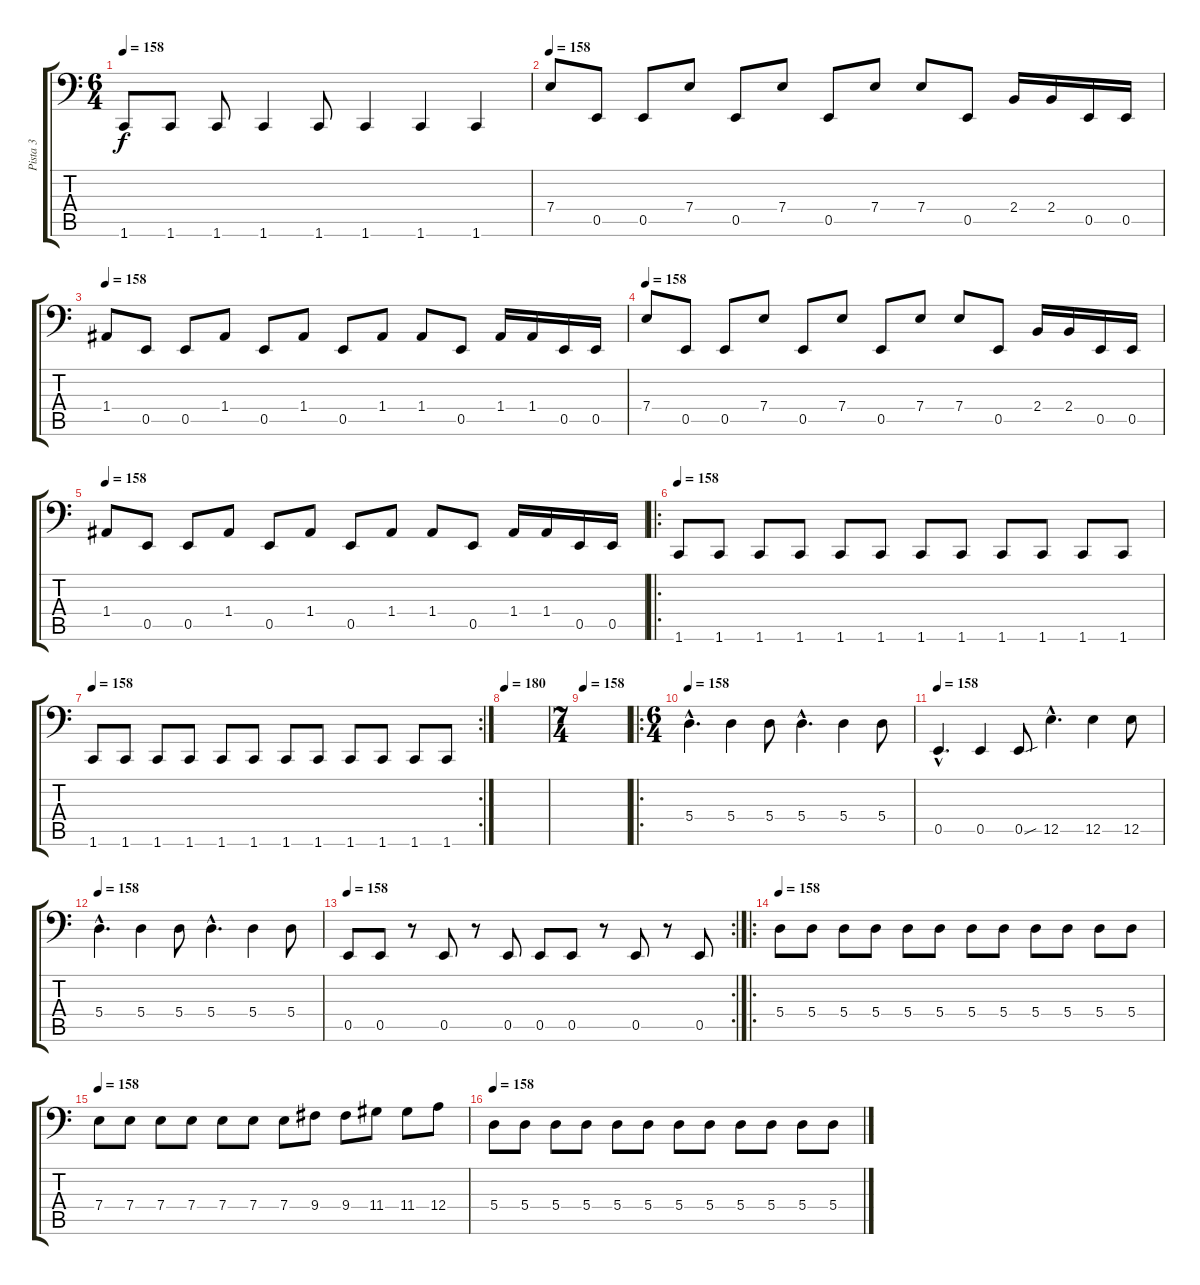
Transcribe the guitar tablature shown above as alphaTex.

\track ("Pista 3" "Pista 3") {instrument fretlessbass}
\staff {score tabs}
\tuning (C3 G2 D2 A1 E1 B0) {hide}
\ts (6 4)
\tempo 158
\clef f4
\ks c
1.6.8{dy f} 1.6.8 1.6.8 1.6.4 1.6.8 1.6.4 1.6.4 1.6.4 |
\tempo 158
7.4.8 0.5.8 0.5.8 7.4.8 0.5.8 7.4.8 0.5.8 7.4.8 7.4.8 0.5.8 2.4.16 2.4.16 0.5.16 0.5.16 |
\tempo 158
1.4.8 0.5.8 0.5.8 1.4.8 0.5.8 1.4.8 0.5.8 1.4.8 1.4.8 0.5.8 1.4.16 1.4.16 0.5.16 0.5.16 |
\tempo 158
7.4.8 0.5.8 0.5.8 7.4.8 0.5.8 7.4.8 0.5.8 7.4.8 7.4.8 0.5.8 2.4.16 2.4.16 0.5.16 0.5.16 |
\tempo 158
1.4.8 0.5.8 0.5.8 1.4.8 0.5.8 1.4.8 0.5.8 1.4.8 1.4.8 0.5.8 1.4.16 1.4.16 0.5.16 0.5.16 |
\ro
\tempo 158
1.6.8 1.6.8 1.6.8 1.6.8 1.6.8 1.6.8 1.6.8 1.6.8 1.6.8 1.6.8 1.6.8 1.6.8 |
\rc 2
\tempo 158
1.6.8 1.6.8 1.6.8 1.6.8 1.6.8 1.6.8 1.6.8 1.6.8 1.6.8 1.6.8 1.6.8 1.6.8 |
\tempo 180
|
\ts (7 4)
\tempo 158
|
\ro
\ts (6 4)
\tempo 158
5.4{hac}.4{d} 5.4.4 5.4.8 5.4{hac}.4{d} 5.4.4 5.4.8 |
\tempo 158
0.5{hac}.4{d} 0.5.4 0.5{sou}.8 12.5{hac}.4{d} 12.5.4 12.5.8 |
\tempo 158
5.4{hac}.4{d} 5.4.4 5.4.8 5.4{hac}.4{d} 5.4.4 5.4.8 |
\rc 2
\tempo 158
0.5.8 0.5.8 r.8 0.5.8 r.8 0.5.8 0.5.8 0.5.8 r.8 0.5.8 r.8 0.5.8 |
\ro
\tempo 158
5.4.8 5.4.8 5.4.8 5.4.8 5.4.8 5.4.8 5.4.8 5.4.8 5.4.8 5.4.8 5.4.8 5.4.8 |
\tempo 158
7.4.8 7.4.8 7.4.8 7.4.8 7.4.8 7.4.8 7.4.8 9.4.8 9.4.8 11.4.8 11.4.8 12.4.8 |
\tempo 158
5.4.8 5.4.8 5.4.8 5.4.8 5.4.8 5.4.8 5.4.8 5.4.8 5.4.8 5.4.8 5.4.8 5.4.8
